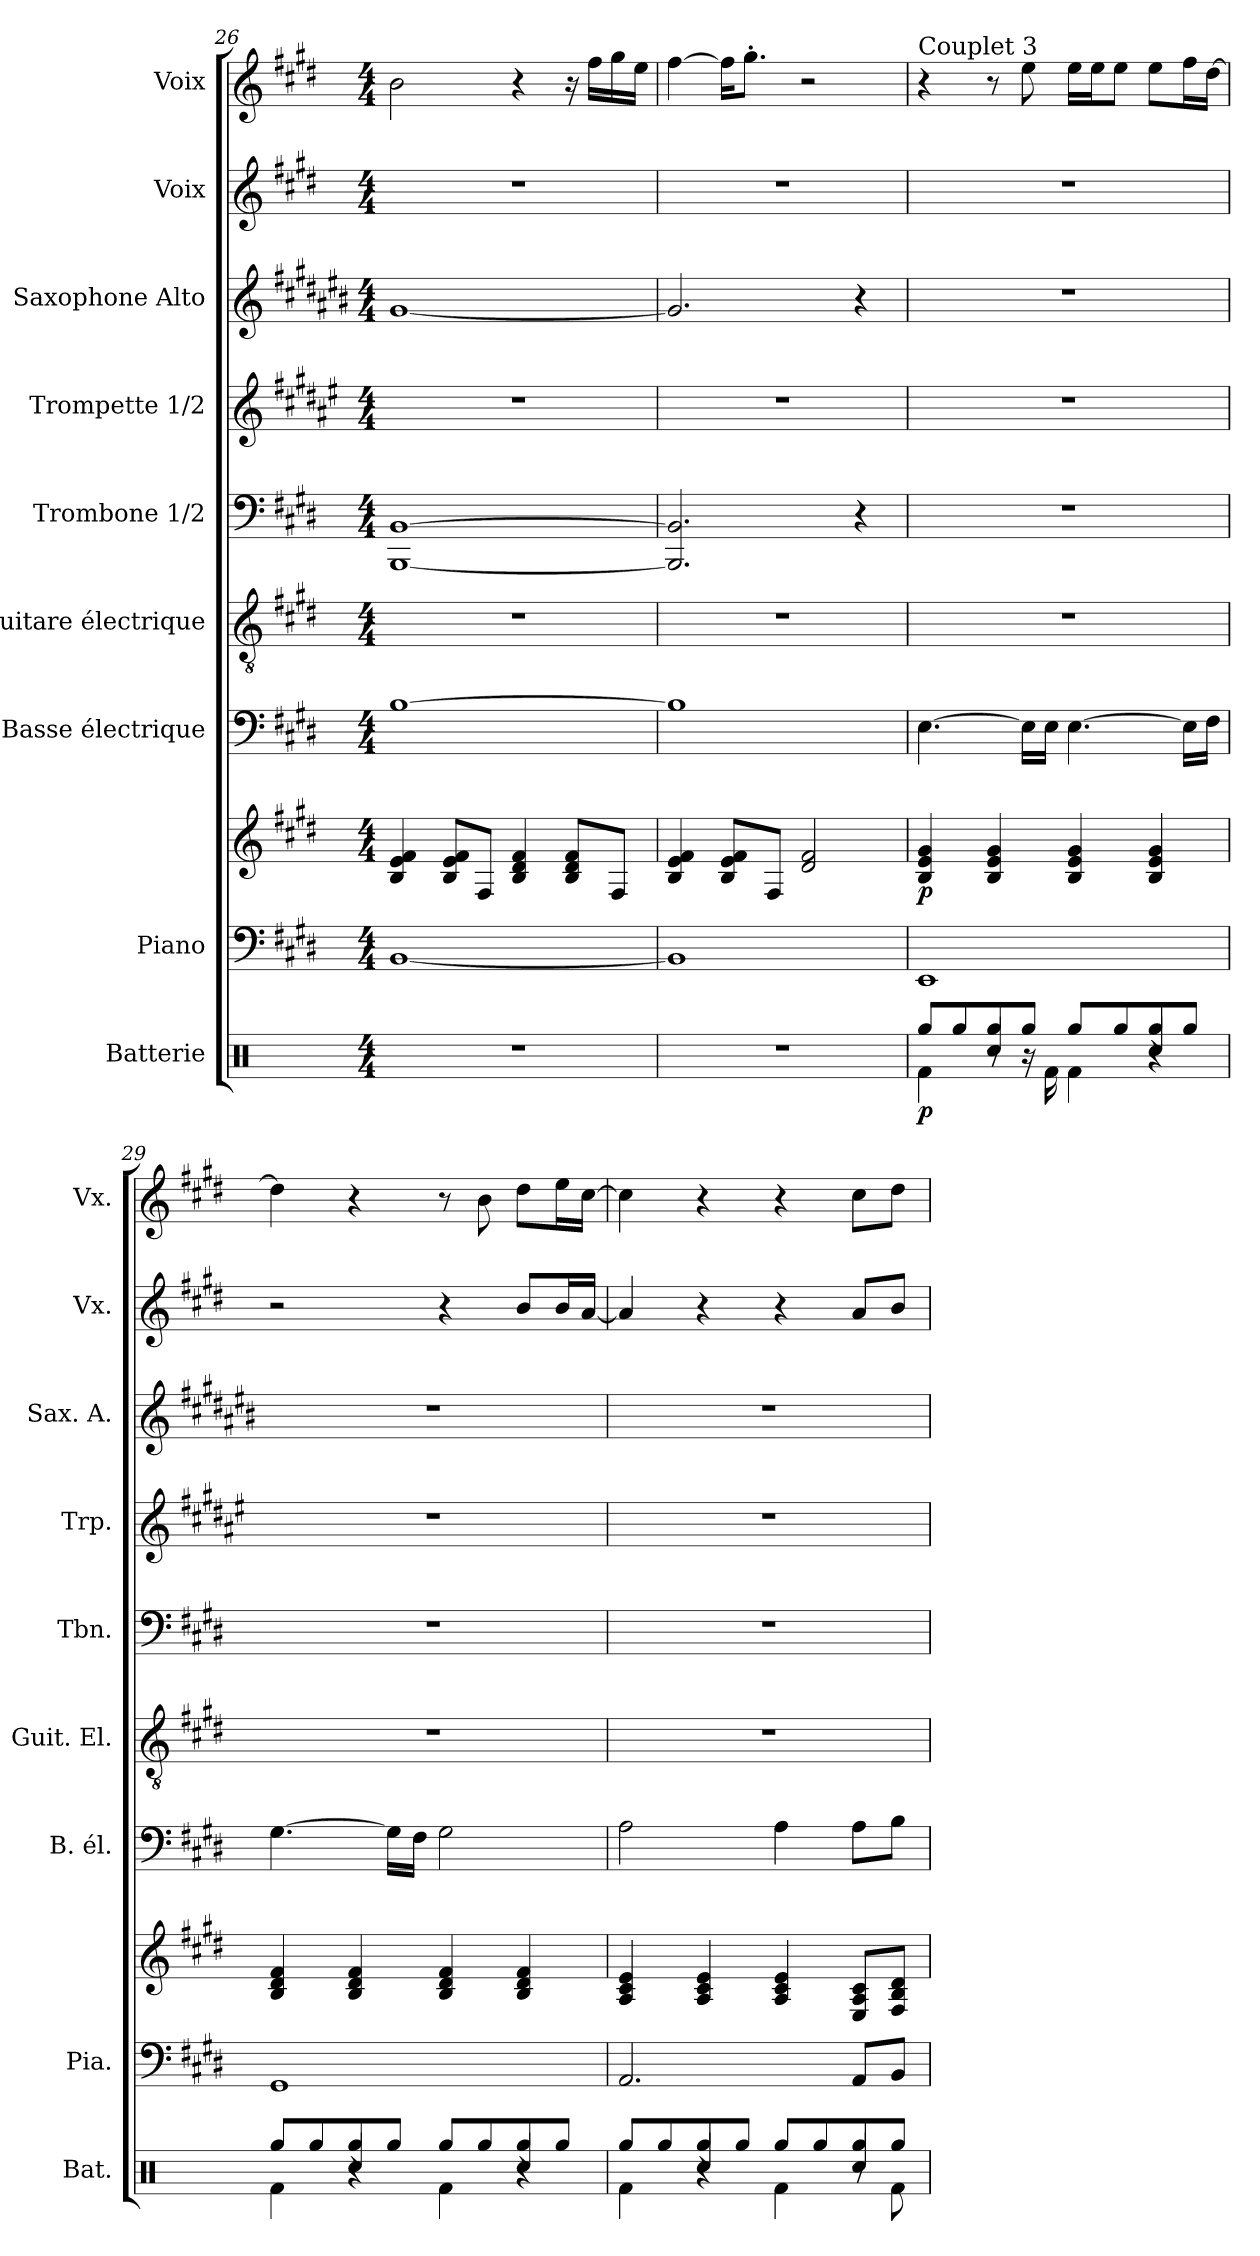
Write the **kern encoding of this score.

**kern	**dynam	**kern	**kern	**dynam	**kern	**kern	**kern	**kern	**kern	**kern	**kern
*part9	*part9	*part8	*part8	*part8	*part7	*part6	*part5	*part4	*part3	*part2	*part1
*staff10	*staff10	*staff9	*staff8	*staff8/9	*staff7	*staff6	*staff5	*staff4	*staff3	*staff2	*staff1
*I"Batterie	*	*I"Piano	*	*	*I"Basse électrique	*I"Guitare électrique	*I"Trombone 1/2	*I"Trompette 1/2	*I"Saxophone Alto	*I"Voix	*I"Voix
*I'Bat.	*	*I'Pia.	*	*	*I'B. él.	*I'Guit. El.	*I'Tbn.	*I'Trp.	*I'Sax. A.	*I'Vx.	*I'Vx.
*clefX	*	*clefF4	*clefG2	*	*clefF4	*clefGv2	*clefF4	*clefG2	*clefG2	*clefG2	*clefG2
*	*	*	*	*	*ITrd7c12	*	*	*ITrd1c2	*ITrd5c9	*	*
*k[]	*	*k[f#c#g#d#]	*k[f#c#g#d#]	*	*k[f#c#g#d#]	*k[f#c#g#d#]	*k[f#c#g#d#]	*k[f#c#g#d#]	*k[f#c#g#d#]	*k[f#c#g#d#]	*k[f#c#g#d#]
*M4/4	*	*M4/4	*M4/4	*	*M4/4	*M4/4	*M4/4	*M4/4	*M4/4	*M4/4	*M4/4
=26	=26	=26	=26	=26	=26	=26	=26	=26	=26	=26	=26
1r	.	[1BB	4B/ 4e/ 4f#/	.	[1BB	1r	[1BBB! [1BB	1r	[1B	1r	2b\
.	.	.	8B/ 8e/ 8f#/L	.	.	.	.	.	.	.	.
.	.	.	8F#/J	.	.	.	.	.	.	.	.
.	.	.	4B/ 4d#/ 4f#/	.	.	.	.	.	.	.	4r
.	.	.	8B/ 8d#/ 8f#/L	.	.	.	.	.	.	.	16r
.	.	.	.	.	.	.	.	.	.	.	16ff#\LL
.	.	.	8F#/J	.	.	.	.	.	.	.	16gg#\
.	.	.	.	.	.	.	.	.	.	.	16ee\JJ
=27	=27	=27	=27	=27	=27	=27	=27	=27	=27	=27	=27
1r	.	1BB]	4B/ 4e/ 4f#/	.	1BB]	1r	2.BBB!/] 2.BB/]	1r	2.B/]	1r	[4ff#\
.	.	.	8B/ 8e/ 8f#/L	.	.	.	.	.	.	.	16ff#\KL]
.	.	.	.	.	.	.	.	.	.	.	8.gg#'\J
.	.	.	8F#/J	.	.	.	.	.	.	.	.
.	.	.	2d#/ 2f#/	.	.	.	.	.	.	.	2r
.	.	.	.	.	.	.	4r	.	4r	.	.
=28	=28	=28	=28	=28	=28	=28	=28	=28	=28	=28	=28
*^	*	*	*	*	*	*	*	*	*	*	*
*	*^	*	*	*	*	*	*	*	*	*	*	*
!	!	!	!	!	!	!	!	!	!	!	!	!	!LO:TX:t=Couplet 3
!	!	!	!LO:DY:b	!	!	!LO:DY:b	!	!	!	!	!	!	!
8Rgg/L	4Rf\	4ryy	p	1EE	4B/ 4e/ 4g#/	p	[4.EE\	1r	1r	1r	1r	1r	4r
8Rgg/	.	.	.	.	.	.	.	.	.	.	.	.	.
8Rgg/	8r	4Rcc/	.	.	4B/ 4e/ 4g#/	.	.	.	.	.	.	.	8r
8Rgg/J	16r	.	.	.	.	.	16EE\LL]	.	.	.	.	.	8ee\
.	16Rf\	.	.	.	.	.	16EE\JJ	.	.	.	.	.	.
8Rgg/L	4Rf\	4ryy	.	.	4B/ 4e/ 4g#/	.	[4.EE\	.	.	.	.	.	16ee\LL
.	.	.	.	.	.	.	.	.	.	.	.	.	16ee\J
8Rgg/	.	.	.	.	.	.	.	.	.	.	.	.	8ee\J
8Rgg/	4r	4Rcc/	.	.	4B/ 4e/ 4g#/	.	.	.	.	.	.	.	8ee\L
8Rgg/J	.	.	.	.	.	.	16EE\LL]	.	.	.	.	.	16ff#\L
.	.	.	.	.	.	.	16FF#\JJ	.	.	.	.	.	[16dd#\JJ
=29	=29	=29	=29	=29	=29	=29	=29	=29	=29	=29	=29	=29	=29
8Rgg/L	4Rf\	4ryy	.	1GG#	4B/ 4d#/ 4f#/	.	[4.GG#\	1r	1r	1r	1r	2r	4dd#\]
8Rgg/	.	.	.	.	.	.	.	.	.	.	.	.	.
8Rgg/	4r	4Rcc/	.	.	4B/ 4d#/ 4f#/	.	.	.	.	.	.	.	4r
8Rgg/J	.	.	.	.	.	.	16GG#\LL]	.	.	.	.	.	.
.	.	.	.	.	.	.	16FF#\JJ	.	.	.	.	.	.
8Rgg/L	4Rf\	4ryy	.	.	4B/ 4d#/ 4f#/	.	2GG#\	.	.	.	.	4r	8r
8Rgg/	.	.	.	.	.	.	.	.	.	.	.	.	8b\
8Rgg/	4r	4Rcc/	.	.	4B/ 4d#/ 4f#/	.	.	.	.	.	.	8b/L	8dd#\L
8Rgg/J	.	.	.	.	.	.	.	.	.	.	.	16b/L	16ee\L
.	.	.	.	.	.	.	.	.	.	.	.	[16a/JJ	[16cc#\JJ
!!LO:PB:g=z
=30	=30	=30	=30	=30	=30	=30	=30	=30	=30	=30	=30	=30	=30
8Rgg/L	4Rf\	4ryy	.	2.AA/	4A/ 4c#/ 4e/	.	2AA\	1r	1r	1r	1r	4a/]	4cc#\]
8Rgg/	.	.	.	.	.	.	.	.	.	.	.	.	.
8Rgg/	4r	4Rcc/	.	.	4A/ 4c#/ 4e/	.	.	.	.	.	.	4r	4r
8Rgg/J	.	.	.	.	.	.	.	.	.	.	.	.	.
8Rgg/L	4Rf\	4ryy	.	.	4A/ 4c#/ 4e/	.	4AA\	.	.	.	.	4r	4r
8Rgg/	.	.	.	.	.	.	.	.	.	.	.	.	.
8Rgg/	8r	4Rcc/	.	8AA/L	8E/ 8A/ 8c#/L	.	8AA\L	.	.	.	.	8a/L	8cc#\L
8Rgg/J	8Rf\	.	.	8BB/J	8F#/ 8B/ 8d#/J	.	8BB\J	.	.	.	.	8b/J	8dd#\J
*v	*v	*v	*	*	*	*	*	*	*	*	*	*	*
=	=	=	=	=	=	=	=	=	=	=	=
*-	*-	*-	*-	*-	*-	*-	*-	*-	*-	*-	*-
